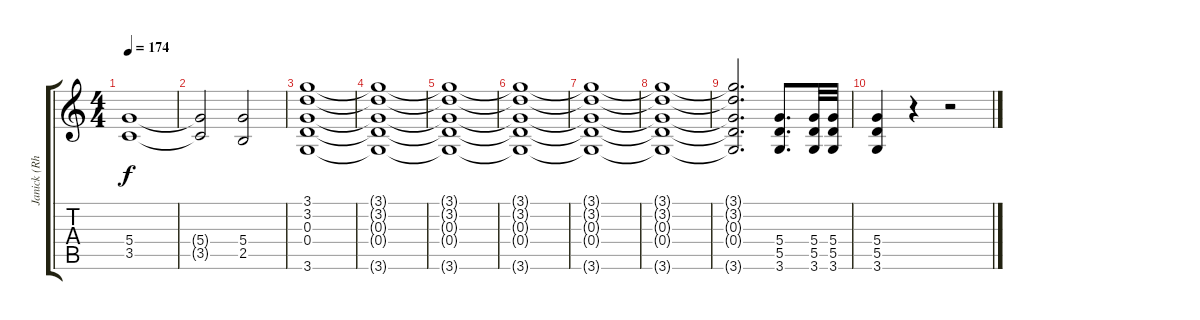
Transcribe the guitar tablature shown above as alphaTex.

\track ("Janick (Rhy. Guitar)" "Janick (Rh") {instrument distortionguitar}
\staff {score tabs}
\tuning (E4 B3 G3 D3 A2 E2) {hide}
\ts (4 4)
\tempo 174
\clef g2
\ks c
(5.4 3.5).1{dy f} |
(5.4{t} 3.5{t}).2 (5.4 2.5).2 |
(3.1 3.2 0.3 0.4 3.6).1 |
(3.1{t} 3.2{t} 0.3{t} 0.4{t} 3.6{t}).1 |
(3.1{t} 3.2{t} 0.3{t} 0.4{t} 3.6{t}).1 |
(3.1{t} 3.2{t} 0.3{t} 0.4{t} 3.6{t}).1 |
(3.1{t} 3.2{t} 0.3{t} 0.4{t} 3.6{t}).1 |
(3.1{t} 3.2{t} 0.3{t} 0.4{t} 3.6{t}).1 |
(3.1{t} 3.2{t} 0.3{t} 0.4{t} 3.6{t}).2{d} (5.4 5.5 3.6).8{d} (5.4 5.5 3.6).32 (5.4 5.5 3.6).32 |
(5.4 5.5 3.6).4 r.4 r.2
